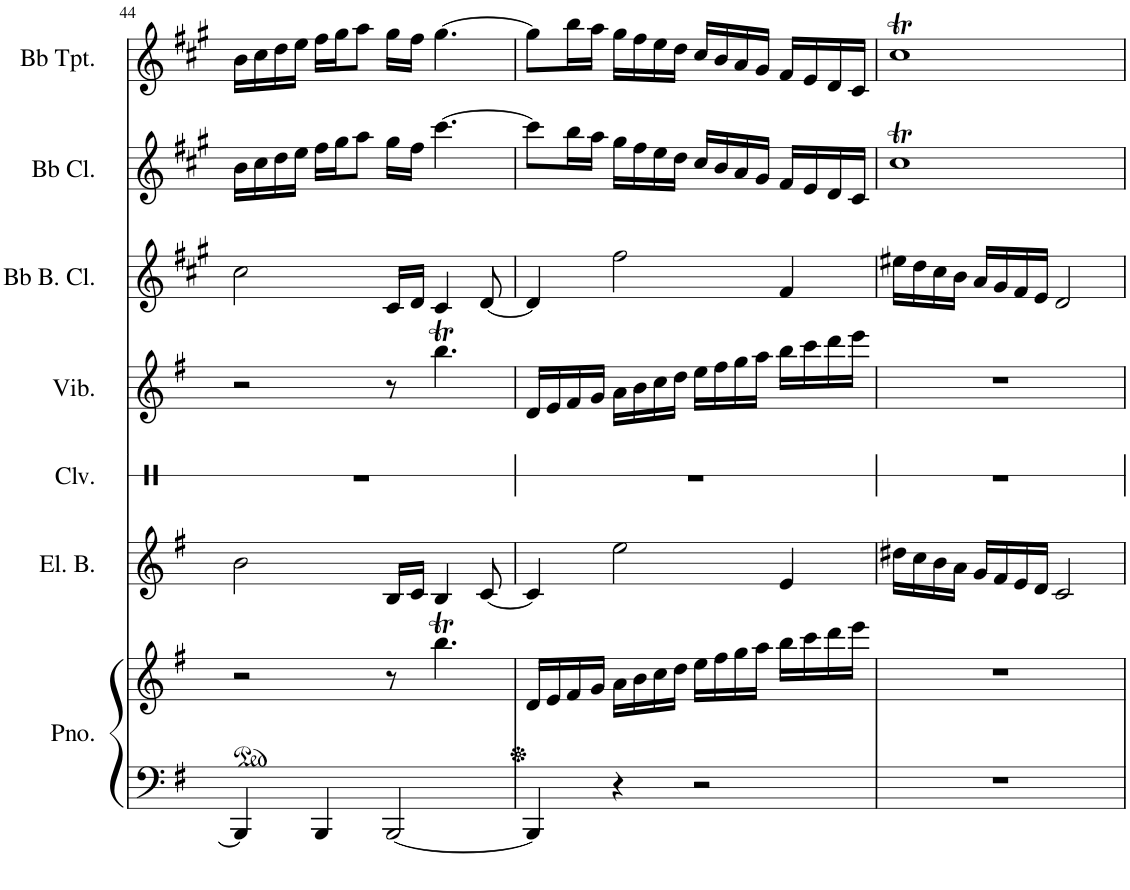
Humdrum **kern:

**kern	**kern	**kern	**kern	**kern	**kern	**kern	**kern
*part7	*part7	*part6	*part5	*part4	*part3	*part2	*part1
*staff8	*staff7	*staff6	*staff5	*staff4	*staff3	*staff2	*staff1
*I"Piano	*	*I"Electric Bass	*I"Claves	*I"Vibraphone	*I"Bb Bass Clarinet	*I"Bb Clarinet	*I"Bb Trumpet
*I'Pno.	*	*I'El. B.	*I'Clv.	*I'Vib.	*I'Bb B. Cl.	*I'Bb Cl.	*I'Bb Tpt.
!!LO:PB:g=z
*clefF4	*clefG2	*clefG2	*clefX	*clefG2	*clefG2	*clefG2	*clefG2
*	*	*Trd7c12	*	*	*Trd8c14	*Trd1c2	*Trd1c2
*k[f#]	*k[f#]	*k[f#]	*k[]	*k[f#]	*k[f#c#g#]	*k[f#c#g#]	*k[f#c#g#]
*M4/4	*M4/4	*M4/4	*M4/4	*M4/4	*M4/4	*M4/4	*M4/4
=44	=44	=44	=44	=44	=44	=44	=44
4BBB/]	2r	2b\	1r	2r	2cc#\	16b\LL	16b\LL
.	.	.	.	.	.	16cc#\	16cc#\
.	.	.	.	.	.	16dd\	16dd\
.	.	.	.	.	.	16ee\JJ	16ee\JJ
4BBB/	.	.	.	.	.	16ff#\LL	16ff#\LL
.	.	.	.	.	.	16gg#\J	16gg#\J
.	.	.	.	.	.	8aa\J	8aa\J
[2BBB/	8r	16B/LL	.	8r	16c#/LL	16gg#\LL	16gg#\LL
.	.	16c/JJ	.	.	16d/JJ	16ff#\JJ	16ff#\JJ
.	4.bbt\	4B/	.	4.bbt\	4c#/	[4.ccc#\	[4.gg#\
.	.	[8c/	.	.	[8d/	.	.
=45	=45	=45	=45	=45	=45	=45	=45
4BBB/]	16d/LL	4c/]	1r	16d/LL	4d/]	8ccc#\L]	8gg#\L]
.	16e/	.	.	16e/	.	.	.
.	16f#/	.	.	16f#/	.	16bb\L	16bb\L
.	16g/JJ	.	.	16g/JJ	.	16aa\JJ	16aa\JJ
4r	16a\LL	2ee\	.	16a\LL	2ff#\	16gg#\LL	16gg#\LL
.	16b\	.	.	16b\	.	16ff#\	16ff#\
.	16cc\	.	.	16cc\	.	16ee\	16ee\
.	16dd\JJ	.	.	16dd\JJ	.	16dd\JJ	16dd\JJ
2r	16ee\LL	.	.	16ee\LL	.	16cc#/LL	16cc#/LL
.	16ff#\	.	.	16ff#\	.	16b/	16b/
.	16gg\	.	.	16gg\	.	16a/	16a/
.	16aa\JJ	.	.	16aa\JJ	.	16g#/JJ	16g#/JJ
.	16bb\LL	4e/	.	16bb\LL	4f#/	16f#/LL	16f#/LL
.	16ccc\	.	.	16ccc\	.	16e/	16e/
.	16ddd\	.	.	16ddd\	.	16d/	16d/
.	16eee\JJ	.	.	16eee\JJ	.	16c#/JJ	16c#/JJ
=46	=46	=46	=46	=46	=46	=46	=46
1r	1r	16dd#X\LL	1r	1r	16ee#X\LL	1cc#t	1cc#t
.	.	16cc\	.	.	16dd\	.	.
.	.	16b\	.	.	16cc#\	.	.
.	.	16a\JJ	.	.	16b\JJ	.	.
.	.	16g/LL	.	.	16a/LL	.	.
.	.	16f#/	.	.	16g#/	.	.
.	.	16e/	.	.	16f#/	.	.
.	.	16d/JJ	.	.	16e/JJ	.	.
.	.	2c/	.	.	2d/	.	.
=	=	=	=	=	=	=	=
*-	*-	*-	*-	*-	*-	*-	*-
